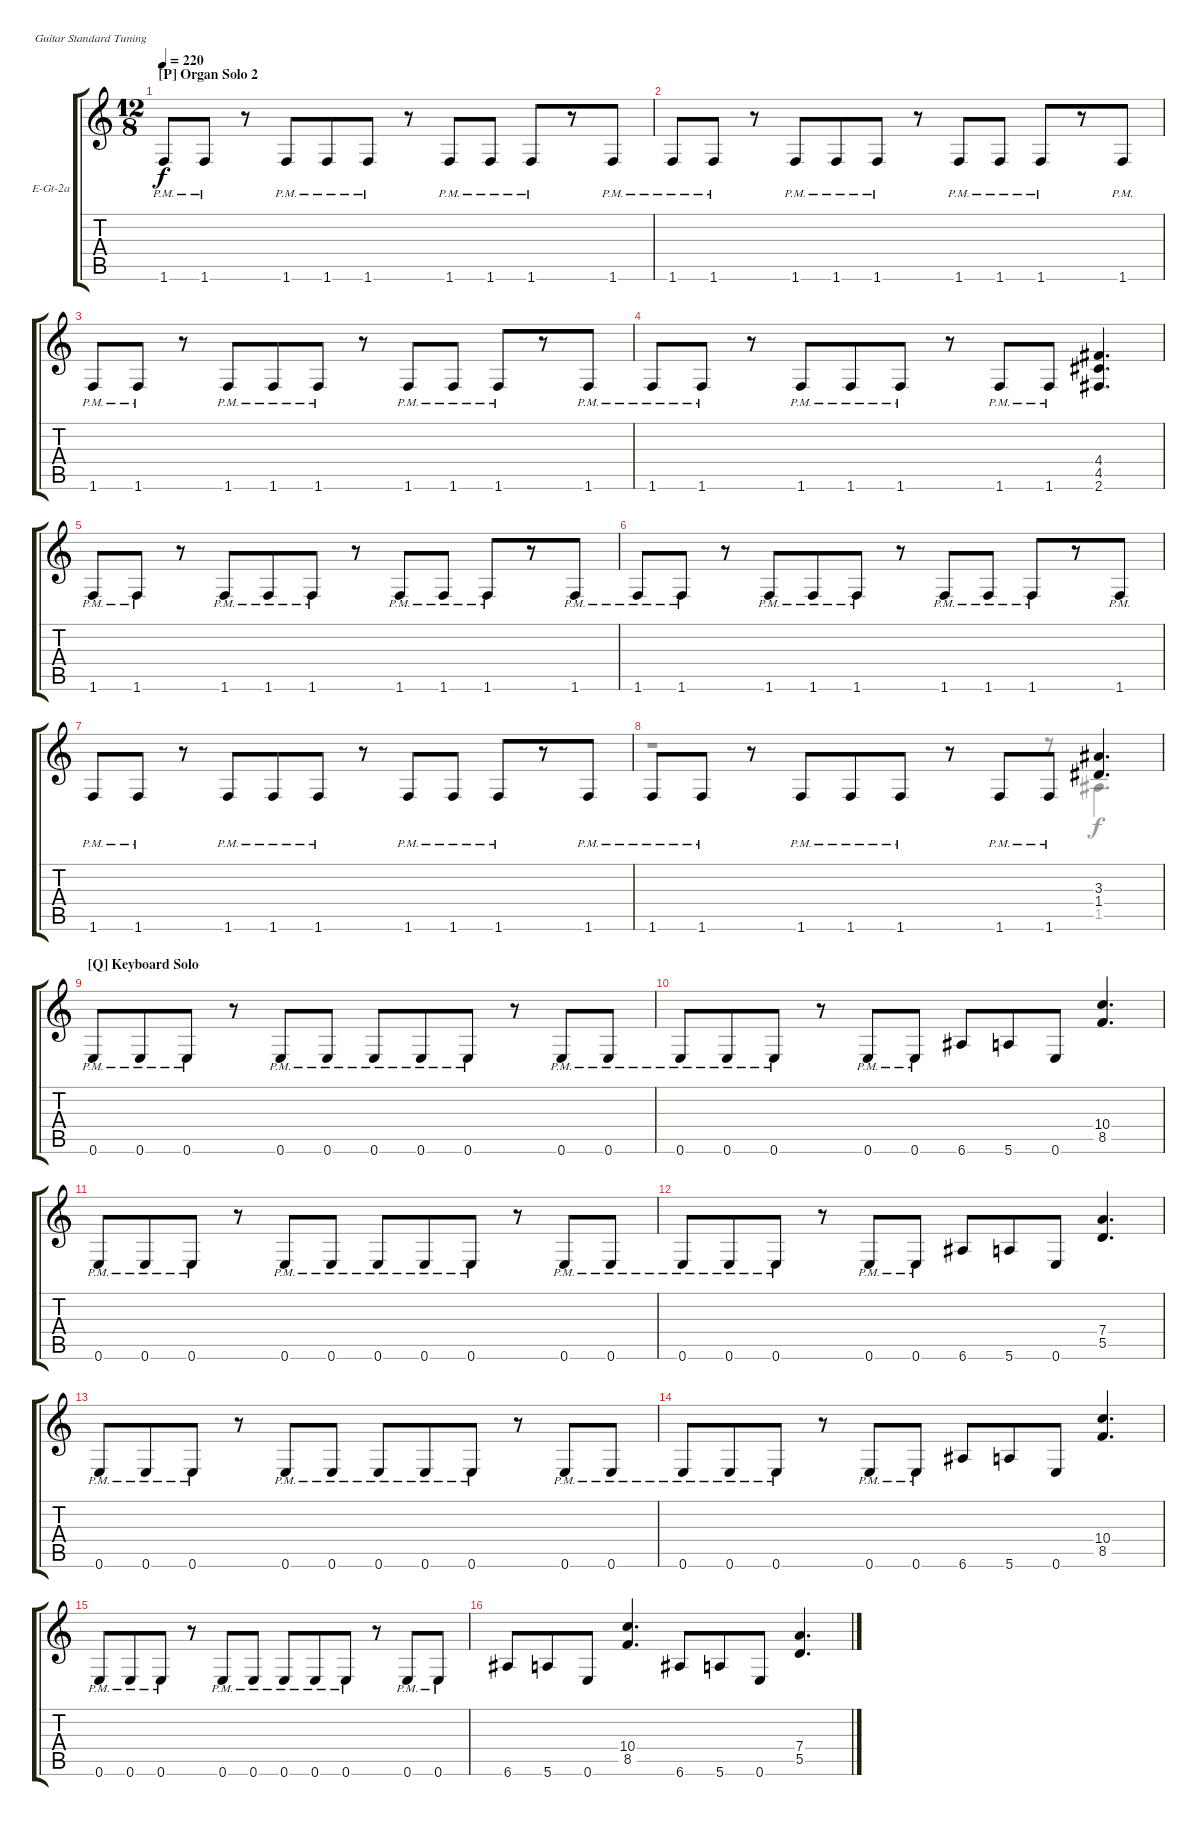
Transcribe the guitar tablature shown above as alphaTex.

\defaultSystemsLayout 4
\bracketExtendMode groupsimilarinstruments
\firstSystemTrackNameOrientation horizontal
\otherSystemsTrackNameOrientation horizontal
\track ("Electric Guitar 2a" "E-Gt-2a") {instrument distortionguitar}
\staff {score tabs}
\tuning (E4 B3 G3 D3 A2 E2)
\voice
\ts (12 8)
\section ("P" "Organ Solo 2")
\tempo 220
\clef g2
\ks c
1.6{pm}.8{dy f} 1.6{pm}.8 r.8 1.6{pm}.8 1.6{pm}.8 1.6{pm}.8 r.8 1.6{pm}.8 1.6{pm}.8 1.6{pm}.8 r.8 1.6{pm}.8 |
1.6{pm}.8 1.6{pm}.8 r.8 1.6{pm}.8 1.6{pm}.8 1.6{pm}.8 r.8 1.6{pm}.8 1.6{pm}.8 1.6{pm}.8 r.8 1.6{pm}.8 |
1.6{pm}.8 1.6{pm}.8 r.8 1.6{pm}.8 1.6{pm}.8 1.6{pm}.8 r.8 1.6{pm}.8 1.6{pm}.8 1.6{pm}.8 r.8 1.6{pm}.8 |
1.6{pm}.8 1.6{pm}.8 r.8 1.6{pm}.8 1.6{pm}.8 1.6{pm}.8 r.8 1.6{pm}.8 1.6{pm}.8 (2.6 4.5 4.4).4{d} |
1.6{pm}.8 1.6{pm}.8 r.8 1.6{pm}.8 1.6{pm}.8 1.6{pm}.8 r.8 1.6{pm}.8 1.6{pm}.8 1.6{pm}.8 r.8 1.6{pm}.8 |
1.6{pm}.8 1.6{pm}.8 r.8 1.6{pm}.8 1.6{pm}.8 1.6{pm}.8 r.8 1.6{pm}.8 1.6{pm}.8 1.6{pm}.8 r.8 1.6{pm}.8 |
1.6{pm}.8 1.6{pm}.8 r.8 1.6{pm}.8 1.6{pm}.8 1.6{pm}.8 r.8 1.6{pm}.8 1.6{pm}.8 1.6{pm}.8 r.8 1.6{pm}.8 |
1.6{pm}.8 1.6{pm}.8 r.8 1.6{pm}.8 1.6{pm}.8 1.6{pm}.8 r.8 1.6{pm}.8 1.6{pm}.8 (3.3 1.4).4{d} |
\section ("Q" "Keyboard Solo")
0.6{pm}.8 0.6{pm}.8 0.6{pm}.8 r.8 0.6{pm}.8 0.6{pm}.8 0.6{pm}.8 0.6{pm}.8 0.6{pm}.8 r.8 0.6{pm}.8 0.6{pm}.8 |
0.6{pm}.8 0.6{pm}.8 0.6{pm}.8 r.8 0.6{pm}.8 0.6{pm}.8 6.6.8 5.6.8 0.6.8 (8.5 10.4).4{d} |
0.6{pm}.8 0.6{pm}.8 0.6{pm}.8 r.8 0.6{pm}.8 0.6{pm}.8 0.6{pm}.8 0.6{pm}.8 0.6{pm}.8 r.8 0.6{pm}.8 0.6{pm}.8 |
0.6{pm}.8 0.6{pm}.8 0.6{pm}.8 r.8 0.6{pm}.8 0.6{pm}.8 6.6.8 5.6.8 0.6.8 (5.5 7.4).4{d} |
0.6{pm}.8 0.6{pm}.8 0.6{pm}.8 r.8 0.6{pm}.8 0.6{pm}.8 0.6{pm}.8 0.6{pm}.8 0.6{pm}.8 r.8 0.6{pm}.8 0.6{pm}.8 |
0.6{pm}.8 0.6{pm}.8 0.6{pm}.8 r.8 0.6{pm}.8 0.6{pm}.8 6.6.8 5.6.8 0.6.8 (8.5 10.4).4{d} |
0.6{pm}.8 0.6{pm}.8 0.6{pm}.8 r.8 0.6{pm}.8 0.6{pm}.8 0.6{pm}.8 0.6{pm}.8 0.6{pm}.8 r.8 0.6{pm}.8 0.6{pm}.8 |
6.6.8 5.6.8 0.6.8 (8.5 10.4).4{d} 6.6.8 5.6.8 0.6.8 (5.5 7.4).4{d}
\voice
\clef g2
\ottava regular
\simile none
\ks c
|
|
|
|
|
|
|
r.1 r.8 1.5.4{d} |
|
|
|
|
|
|
|
